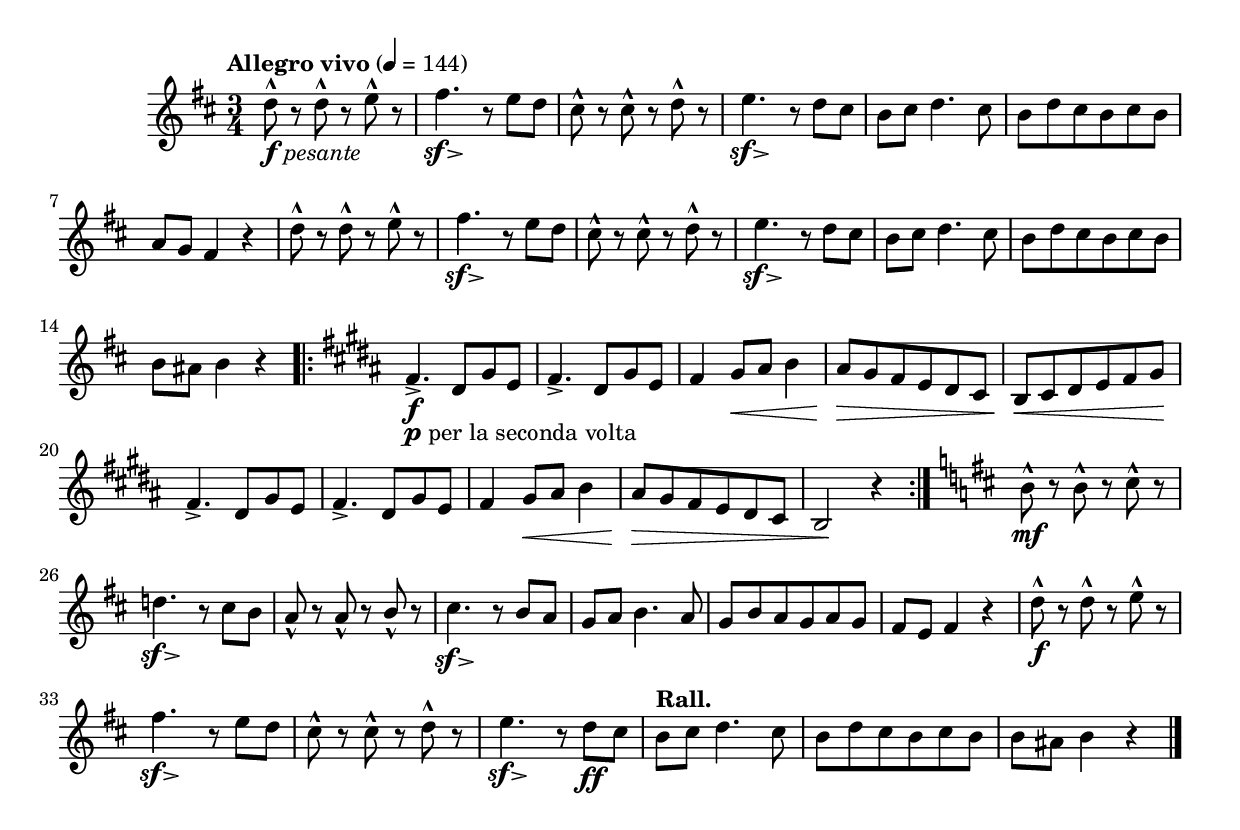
\version "2.22.0"

\version "2.24.0"

#(begin

(define sf-accent-markup #{
  \markup {
    \concat {
      \dynamic "sf"
      \hspace #0.25
      \raise #0.5 \musicglyph #"scripts.sforzato"
    }
  }
#})

(append! default-script-alist
  (list
    `(sf-accent
      . (
          (stencil . ,ly:text-interface::print)
          (text . ,sf-accent-markup)
          (avoid-slur . around)
          (padding . 0.3)
          (direction . ,DOWN)))))

(define sf-accent (make-articulation 'sf-accent))

)


\relative {
  \language "english"

  \transposition f

  \tempo "Allegro vivo" 4=144

  \key b \minor
  \time 3/4

  #(define measures-one-to-six #{
    \relative {
      d''8-^ r8 8-^ r e-^ r |
      f-sharp4.\sf-accent r8 e d |
      c-sharp8-^ r8 8-^ r d-^ r |
      e4.\sf-accent r8 d c-sharp |
      b8 c-sharp d4. c-sharp8 |
      b8 d c-sharp b c-sharp b |
    }
  #})

  <>_\markup { \dynamic "f" \italic "pesante" }
  \measures-one-to-six
  a'8 g f-sharp4 r |

  #(define measures-eight-to-fourteen #{
    \relative {
      \measures-one-to-six
      \stemDown b'8 a-sharp b4 \stemNeutral r |
    }
  #})
  \measures-eight-to-fourteen

  \repeat volta 2 {
    \key b \major

    <>_\markup { \concat { \dynamic "p" " per la seconda volta" } } \f
    \repeat unfold 2 {
      f-sharp4.-> d-sharp8 g-sharp e |
    }
    f-sharp4 g-sharp8 \< a-sharp b4 |
    a-sharp8 \> g-sharp f-sharp e d-sharp c-sharp |
    b8 \< c-sharp d-sharp e f-sharp g-sharp \! |
    \repeat unfold 2 {
      f-sharp4.-> d-sharp8 g-sharp e |
    }
    f-sharp4 g-sharp8 \< a-sharp b4 |
    a-sharp8 \tweak to-barline ##f \> g-sharp f-sharp e d-sharp c-sharp |
    b2 \! r4 |
  }

  \key b \minor

  b'8-^ \mf r8 8-^ r c-sharp-^ r |
  d!4.\sf-accent r8 c-sharp b |
  \stemUp a8-^ r8 8-^ r b-^ \stemNeutral r |
  c-sharp4.\sf-accent r8 b a |
  g8 a b4. a8 |
  g8 b a g a g |
  f-sharp8 e f-sharp4 r |

  <<
    { \measures-eight-to-fourteen \bar "|." }
    {
      s2. \f |
      s2.*2 |
      s2 s4 \ff \tempo "Rall." |
    }
  >>
}
